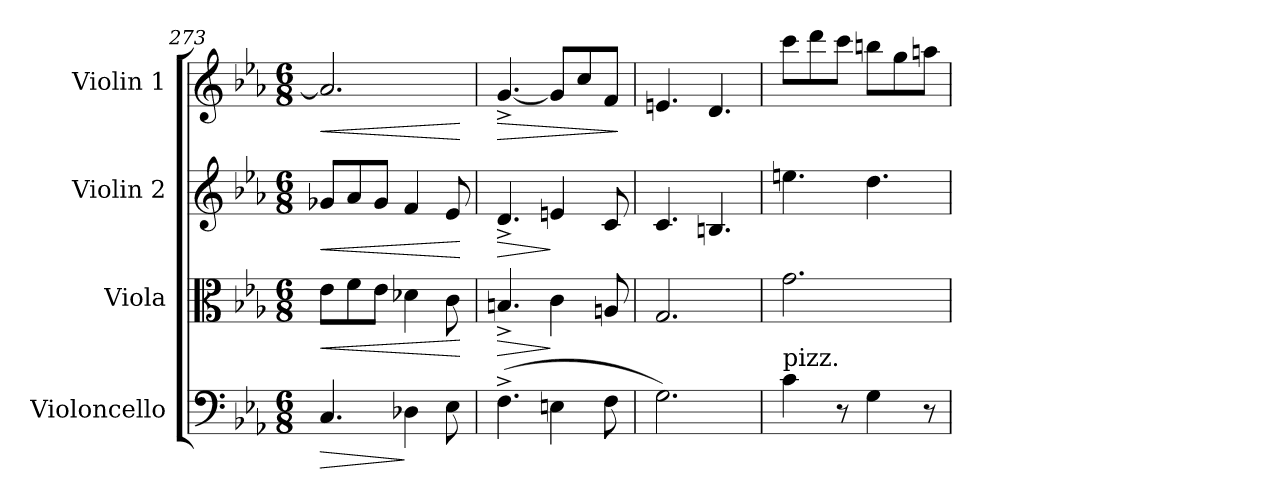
**kern	**dynam	**kern	**dynam	**kern	**dynam	**kern	**dynam
*part4	*part4	*part3	*part3	*part2	*part2	*part1	*part1
*staff4	*staff4	*staff3	*staff3	*staff2	*staff2	*staff1	*staff1
*I"Violoncello	*	*I"Viola	*	*I"Violin 2	*	*I"Violin 1	*
*I'Vc	*	*I'Vla	*	*I'Vln	*	*I'Vln	*
*clefF4	*	*clefC3	*	*clefG2	*	*clefG2	*
*k[b-e-a-]	*	*k[b-e-a-]	*	*k[b-e-a-]	*	*k[b-e-a-]	*
*M6/8	*	*M6/8	*	*M6/8	*	*M6/8	*
=273	=273	=273	=273	=273	=273	=273	=273
!	!LO:HP:b	!	!LO:HP:b	!	!LO:HP:b	!	!LO:HP:b
4.C/	>	8e-\L	<	8g-X/L	<	2.a-/]	<
.	.	8f\	.	8a-/	.	.	.
.	.	8e-\J	.	8g-/J	.	.	.
4D-X\	]	4d-X\	.	4f/	.	.	.
8E-\	.	8c\	.	8e-/	.	.	.
.	.	.	[	.	[	.	[
!!LO:PB:g=z
=274	=274	=274	=274	=274	=274	=274	=274
!	!	!	!LO:HP:b	!	!LO:HP:b	!	!LO:HP:b
(>4.F^\	.	4.Bn^/	>	4.d^/	>	[4.g^/	>
4En\	.	4c\	]	4en/	]	8g/L]	.
.	.	.	.	.	.	8cc/	.
8F\	.	8An/	.	8c/	.	8f/J	.
.	.	.	.	.	.	.	]
=275	=275	=275	=275	=275	=275	=275	=275
2.G\)	.	2.G/	.	4.c/	.	4.en/	.
.	.	.	.	4.Bn/	.	4.d/	.
=276	=276	=276	=276	=276	=276	=276	=276
!LO:TX:a:t=pizz.	!	!	!	!	!	!	!
4c\	.	2.g\	.	4.een\	.	8ccc\L	.
.	.	.	.	.	.	8ddd\	.
8r	.	.	.	.	.	8ccc\J	.
4G\	.	.	.	4.dd\	.	8bbn\L	.
.	.	.	.	.	.	8gg\	.
8r	.	.	.	.	.	8aan\J	.
=	=	=	=	=	=	=	=
*-	*-	*-	*-	*-	*-	*-	*-
